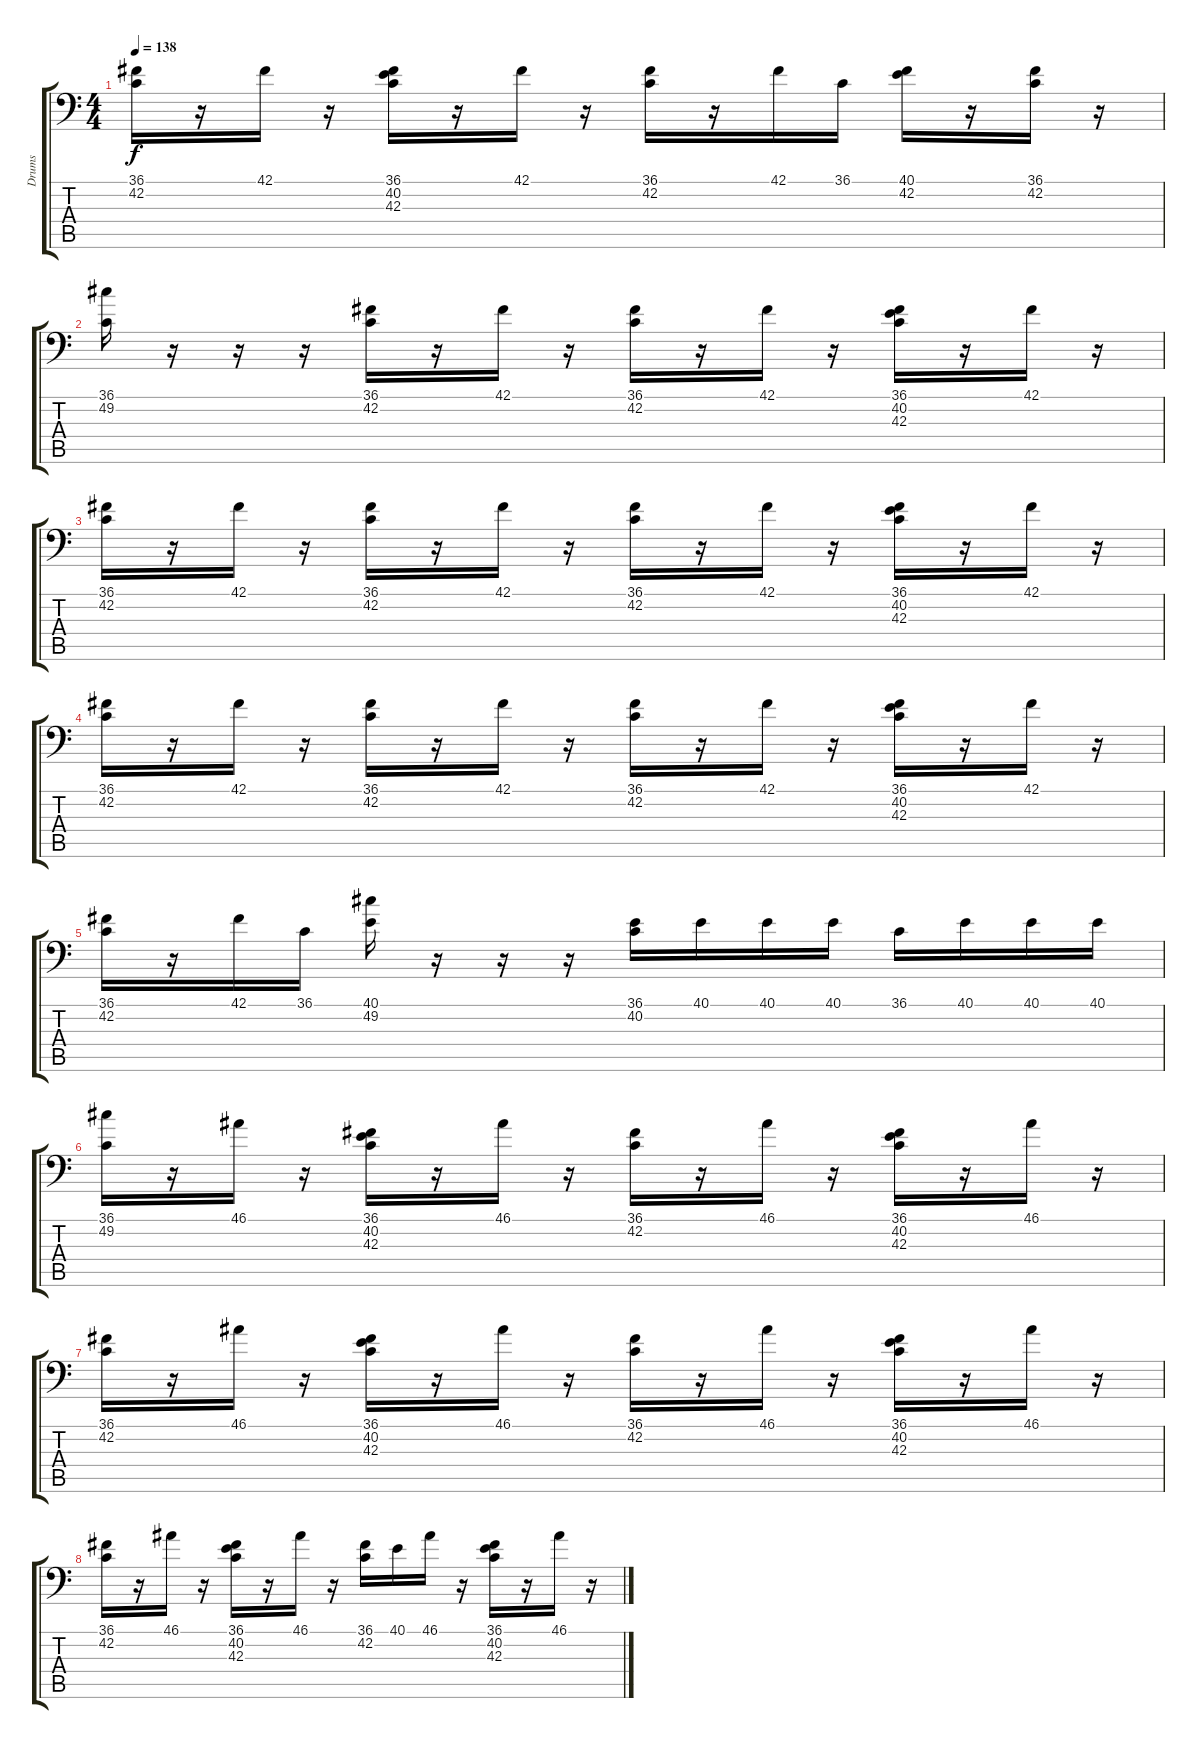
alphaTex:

\track ("Drums" "Drums") {instrument acousticgrandpiano}
\staff {score tabs}
\tuning (C-1 C-1 C-1 C-1 C-1 C-1) {hide}
\ts (4 4)
\tempo 138
\clef f4
\ks c
(36.1 42.2).16{dy f} r.16 42.1.16 r.16 (36.1 40.2 42.3).16 r.16 42.1.16 r.16 (36.1 42.2).16 r.16 42.1.16 36.1.16 (40.1 42.2).16 r.16 (36.1 42.2).16 r.16 |
(36.1 49.2).16 r.16 r.16 r.16 (36.1 42.2).16 r.16 42.1.16 r.16 (36.1 42.2).16 r.16 42.1.16 r.16 (36.1 40.2 42.3).16 r.16 42.1.16 r.16 |
(36.1 42.2).16 r.16 42.1.16 r.16 (36.1 42.2).16 r.16 42.1.16 r.16 (36.1 42.2).16 r.16 42.1.16 r.16 (36.1 40.2 42.3).16 r.16 42.1.16 r.16 |
(36.1 42.2).16 r.16 42.1.16 r.16 (36.1 42.2).16 r.16 42.1.16 r.16 (36.1 42.2).16 r.16 42.1.16 r.16 (36.1 40.2 42.3).16 r.16 42.1.16 r.16 |
(36.1 42.2).16 r.16 42.1.16 36.1.16 (40.1 49.2).16 r.16 r.16 r.16 (36.1 40.2).16 40.1.16 40.1.16 40.1.16 36.1.16 40.1.16 40.1.16 40.1.16 |
(36.1 49.2).16 r.16 46.1.16 r.16 (36.1 40.2 42.3).16 r.16 46.1.16 r.16 (36.1 42.2).16 r.16 46.1.16 r.16 (36.1 40.2 42.3).16 r.16 46.1.16 r.16 |
(36.1 42.2).16 r.16 46.1.16 r.16 (36.1 40.2 42.3).16 r.16 46.1.16 r.16 (36.1 42.2).16 r.16 46.1.16 r.16 (36.1 40.2 42.3).16 r.16 46.1.16 r.16 |
(36.1 42.2).16 r.16 46.1.16 r.16 (36.1 40.2 42.3).16 r.16 46.1.16 r.16 (36.1 42.2).16 40.1.16 46.1.16 r.16 (36.1 40.2 42.3).16 r.16 46.1.16 r.16
